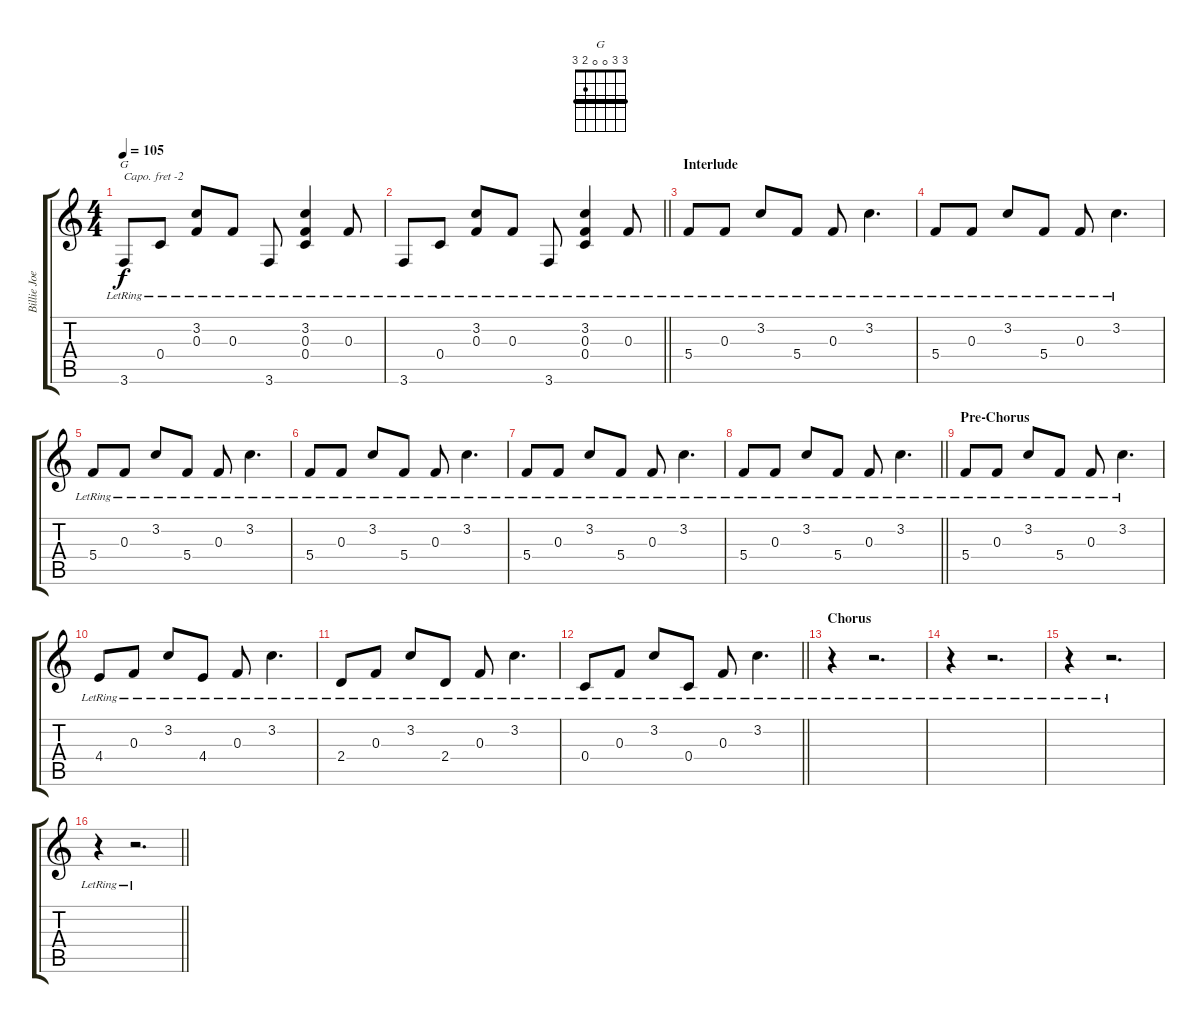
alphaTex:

\track ("Billie Joe Armstrong - Guitar 1" "Billie Joe") {instrument acousticguitarsteel}
\staff {score tabs}
\capo -2
\tuning (E4 B3 G3 D3 A2 E2) {hide}
\chord ("G" 3 3 0 0 2 3) {barre 3}
\ts (4 4)
\tempo 105
\clef g2
\ks c
3.6{lr}.8{ch "G" dy f} 0.4{lr}.8 (3.2{lr} 0.3{lr}).8 0.3{lr}.8 3.6{lr}.8 (3.2{lr} 0.3{lr} 0.4{lr}).4 0.3{lr}.8 |
\barLineRight lightlight
3.6{lr}.8 0.4{lr}.8 (3.2{lr} 0.3{lr}).8 0.3{lr}.8 3.6{lr}.8 (3.2{lr} 0.3{lr} 0.4{lr}).4 0.3{lr}.8 |
\section ("" "Interlude")
5.4{lr}.8 0.3{lr}.8 3.2{lr}.8 5.4{lr}.8 0.3{lr}.8 3.2{lr}.4{d} |
5.4{lr}.8 0.3{lr}.8 3.2{lr}.8 5.4{lr}.8 0.3{lr}.8 3.2{lr}.4{d} |
5.4{lr}.8 0.3{lr}.8 3.2{lr}.8 5.4{lr}.8 0.3{lr}.8 3.2{lr}.4{d} |
5.4{lr}.8 0.3{lr}.8 3.2{lr}.8 5.4{lr}.8 0.3{lr}.8 3.2{lr}.4{d} |
5.4{lr}.8 0.3{lr}.8 3.2{lr}.8 5.4{lr}.8 0.3{lr}.8 3.2{lr}.4{d} |
\barLineRight lightlight
5.4{lr}.8 0.3{lr}.8 3.2{lr}.8 5.4{lr}.8 0.3{lr}.8 3.2{lr}.4{d} |
\section ("" "Pre-Chorus")
5.4{lr}.8 0.3{lr}.8 3.2{lr}.8 5.4{lr}.8 0.3{lr}.8 3.2{lr}.4{d} |
4.4{lr}.8 0.3{lr}.8 3.2{lr}.8 4.4{lr}.8 0.3{lr}.8 3.2{lr}.4{d} |
2.4{lr}.8 0.3{lr}.8 3.2{lr}.8 2.4{lr}.8 0.3{lr}.8 3.2{lr}.4{d} |
\barLineRight lightlight
0.4{lr}.8 0.3{lr}.8 3.2{lr}.8 0.4{lr}.8 0.3{lr}.8 3.2{lr}.4{d} |
\section ("" "Chorus")
r.4 r.2{d} |
r.4 r.2{d} |
r.4 r.2{d} |
\barLineRight lightlight
r.4 r.2{d}
